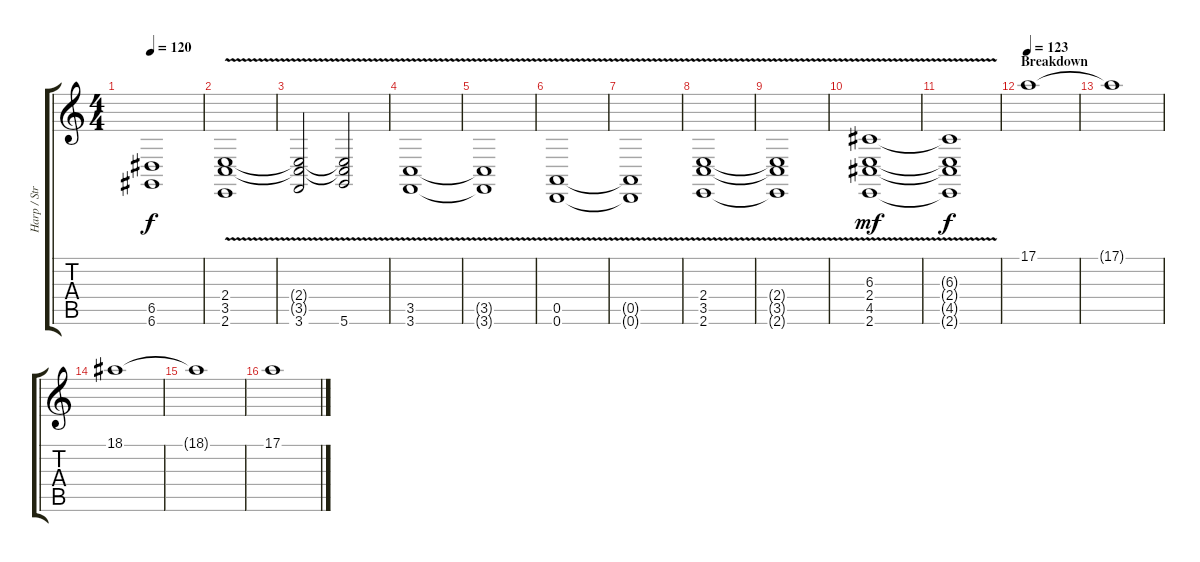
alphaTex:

\track ("Harp / Strings (Interlude)" "Harp / Str") {instrument stringensemble1}
\staff {score tabs}
\tuning (E4 B3 G3 D3 A2 D2) {hide}
\ts (4 4)
\tempo 120
\clef g2
\ks c
(6.5{t} 6.6{t}).1{dy f} |
(2.4 3.5 2.6{v}).1 |
(2.4{t} 3.5{t} 3.6{v}).2 (2.4{t} 3.5{t} 5.6{v}).2 |
(3.5 3.6{v}).1 |
(3.5{t} 3.6{t}).1 |
(0.5 0.6{v}).1 |
(0.5{t} 0.6{t}).1 |
(2.4 3.5 2.6{v}).1 |
(2.4{t} 3.5{t} 2.6{t}).1 |
(6.3 2.4 4.5 2.6{v}).1{dy mf} |
(6.3{t} 2.4{t} 4.5{t} 2.6{t}).1{dy f} |
\section ("" "Breakdown")
\tempo 123
17.1.1{volume 9 instrument stringensemble1} |
17.1{t}.1 |
18.1.1 |
18.1{t}.1 |
17.1.1
